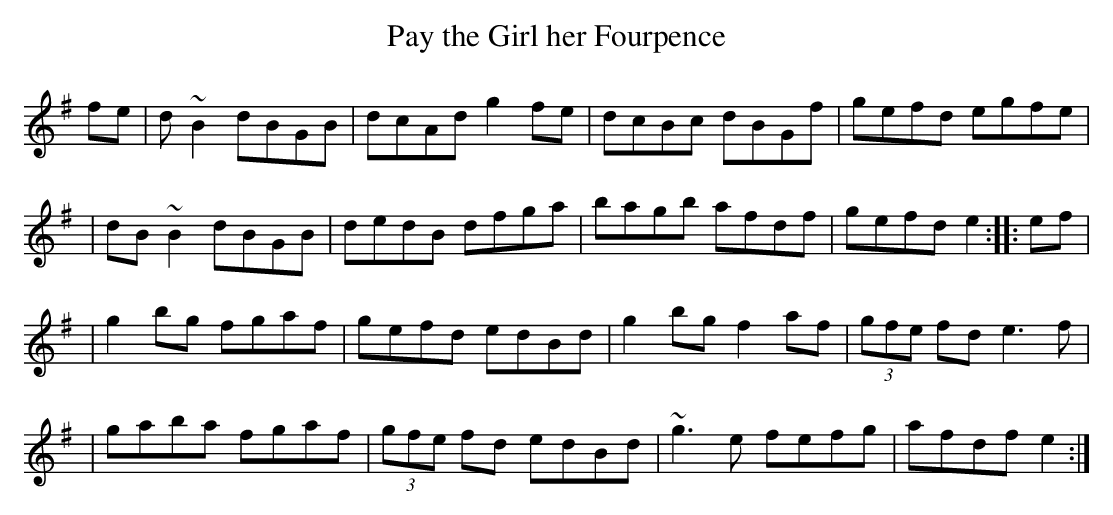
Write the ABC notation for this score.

X:1
T:Pay the Girl her Fourpence
L:1/8
K:G
fe | d ~B2 dBGB | dcAd g2fe | dcBc dBGf | gefd egfe |
| dB~B2 dBGB | dedB dfga | bagb afdf | gefd e2 :: ef |
| g2bg fgaf | gefd edBd | g2bg f2af | (3gfe fd e3f |
| gaba fgaf | (3gfe fd edBd | ~g3e fefg | afdf e2 :|
